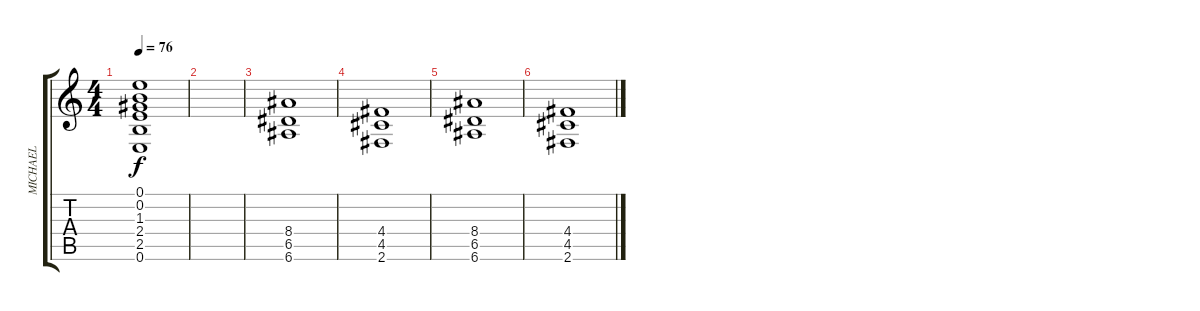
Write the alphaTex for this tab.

\track ("MICHAEL" "MICHAEL") {instrument overdrivenguitar}
\staff {score tabs}
\tuning (E4 B3 G3 D3 A2 E2) {hide}
\ts (4 4)
\tempo 76
\clef g2
\ks c
(0.1 0.2 1.3 2.4 2.5 0.6).1{dy f} |
|
(8.4 6.5 6.6).1{instrument distortionguitar} |
(4.4 4.5 2.6).1 |
(8.4 6.5 6.6).1 |
(4.4 4.5 2.6).1
